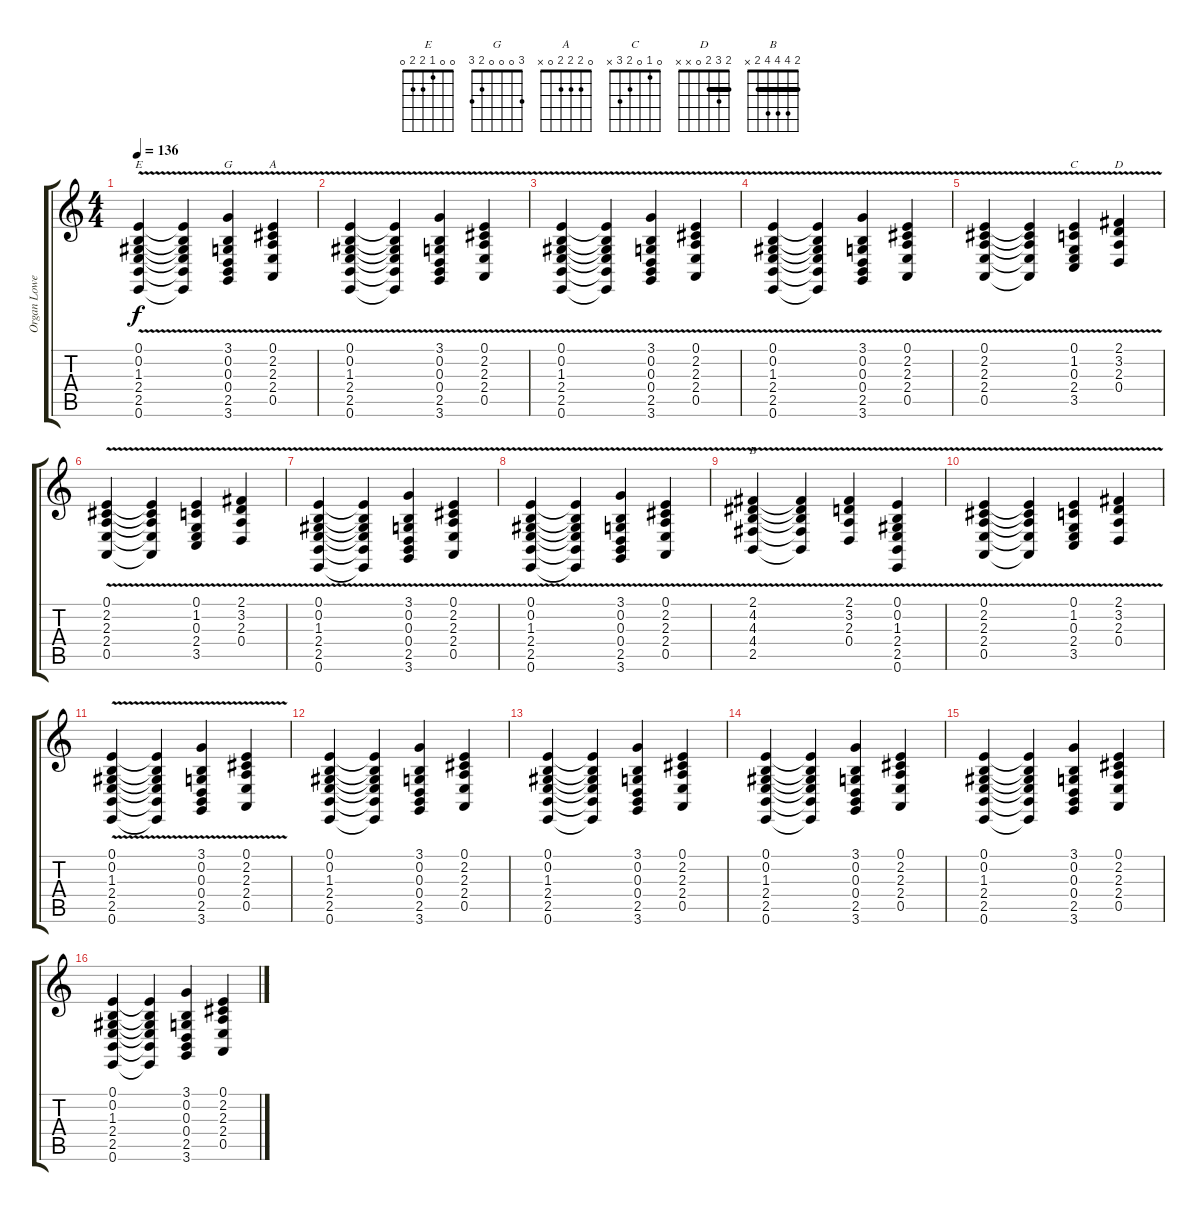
\track ("Organ Lower" "Organ Lowe") {instrument drawbarorgan}
\staff {score tabs}
\tuning (E4 B3 G3 D3 A2 E2) {hide}
\chord ("E" 0 0 1 2 2 0)
\chord ("G" 3 0 0 0 2 3)
\chord ("A" 0 2 2 2 0 x)
\chord ("C" 0 1 0 2 3 x)
\chord ("D" 2 3 2 0 x x) {barre 2}
\chord ("B" 2 4 4 4 2 x) {barre 2}
\ts (4 4)
\tempo 136
\clef g2
\ks c
(0.1 0.2 1.3 2.4{v} 2.5 0.6).4{ch "E" dy f} (0.1{t} 0.2{t} 1.3{t} 2.4{t} 2.5{t} 0.6{t}).4 (3.1 0.2 0.3 0.4{v} 2.5 3.6).4{ch "G"} (0.1 2.2 2.3 2.4{v} 0.5).4{ch "A"} |
(0.1 0.2 1.3 2.4{v} 2.5 0.6).4 (0.1{t} 0.2{t} 1.3{t} 2.4{t} 2.5{t} 0.6{t}).4 (3.1 0.2 0.3 0.4{v} 2.5 3.6).4 (0.1 2.2 2.3 2.4{v} 0.5).4 |
(0.1 0.2 1.3 2.4{v} 2.5 0.6).4 (0.1{t} 0.2{t} 1.3{t} 2.4{t} 2.5{t} 0.6{t}).4 (3.1 0.2 0.3 0.4{v} 2.5 3.6).4 (0.1 2.2 2.3 2.4{v} 0.5).4 |
(0.1 0.2 1.3 2.4{v} 2.5 0.6).4 (0.1{t} 0.2{t} 1.3{t} 2.4{t} 2.5{t} 0.6{t}).4 (3.1 0.2 0.3 0.4{v} 2.5 3.6).4 (0.1 2.2 2.3 2.4{v} 0.5).4 |
(0.1 2.2 2.3 2.4{v} 0.5).4 (0.1{t} 2.2{t} 2.3{t} 2.4{t} 0.5{t}).4 (0.1 1.2 0.3 2.4{v} 3.5).4{ch "C"} (2.1 3.2 2.3 0.4{v}).4{ch "D"} |
(0.1 2.2 2.3 2.4{v} 0.5).4 (0.1{t} 2.2{t} 2.3{t} 2.4{t} 0.5{t}).4 (0.1 1.2 0.3 2.4{v} 3.5).4 (2.1 3.2 2.3 0.4{v}).4 |
(0.1 0.2 1.3 2.4{v} 2.5 0.6).4 (0.1{t} 0.2{t} 1.3{t} 2.4{t} 2.5{t} 0.6{t}).4 (3.1 0.2 0.3 0.4{v} 2.5 3.6).4 (0.1 2.2 2.3 2.4{v} 0.5).4 |
(0.1 0.2 1.3 2.4{v} 2.5 0.6).4 (0.1{t} 0.2{t} 1.3{t} 2.4{t} 2.5{t} 0.6{t}).4 (3.1 0.2 0.3 0.4{v} 2.5 3.6).4 (0.1 2.2 2.3 2.4{v} 0.5).4 |
(2.1 4.2 4.3 4.4{v} 2.5).4{ch "B"} (2.1{t} 4.2{t} 4.3{t} 4.4{t} 2.5{t}).4 (2.1 3.2 2.3 0.4{v}).4 (0.1 0.2 1.3 2.4{v} 2.5 0.6).4 |
(0.1 2.2 2.3 2.4{v} 0.5).4 (0.1{t} 2.2{t} 2.3{t} 2.4{t} 0.5{t}).4 (0.1 1.2 0.3 2.4{v} 3.5).4 (2.1 3.2 2.3 0.4{v}).4 |
(0.1 0.2 1.3 2.4{v} 2.5 0.6).4 (0.1{t} 0.2{t} 1.3{t} 2.4{t} 2.5{t} 0.6{t}).4 (3.1 0.2 0.3 0.4{v} 2.5 3.6).4 (0.1 2.2 2.3 2.4{v} 0.5).4 |
(0.1 0.2 1.3 2.4 2.5 0.6).4 (0.1{t} 0.2{t} 1.3{t} 2.4{t} 2.5{t} 0.6{t}).4 (3.1 0.2 0.3 0.4 2.5 3.6).4 (0.1 2.2 2.3 2.4 0.5).4 |
(0.1 0.2 1.3 2.4 2.5 0.6).4 (0.1{t} 0.2{t} 1.3{t} 2.4{t} 2.5{t} 0.6{t}).4 (3.1 0.2 0.3 0.4 2.5 3.6).4 (0.1 2.2 2.3 2.4 0.5).4 |
(0.1 0.2 1.3 2.4 2.5 0.6).4 (0.1{t} 0.2{t} 1.3{t} 2.4{t} 2.5{t} 0.6{t}).4 (3.1 0.2 0.3 0.4 2.5 3.6).4 (0.1 2.2 2.3 2.4 0.5).4 |
(0.1 0.2 1.3 2.4 2.5 0.6).4 (0.1{t} 0.2{t} 1.3{t} 2.4{t} 2.5{t} 0.6{t}).4 (3.1 0.2 0.3 0.4 2.5 3.6).4 (0.1 2.2 2.3 2.4 0.5).4 |
(0.1 0.2 1.3 2.4 2.5 0.6).4 (0.1{t} 0.2{t} 1.3{t} 2.4{t} 2.5{t} 0.6{t}).4 (3.1 0.2 0.3 0.4 2.5 3.6).4 (0.1 2.2 2.3 2.4 0.5).4
